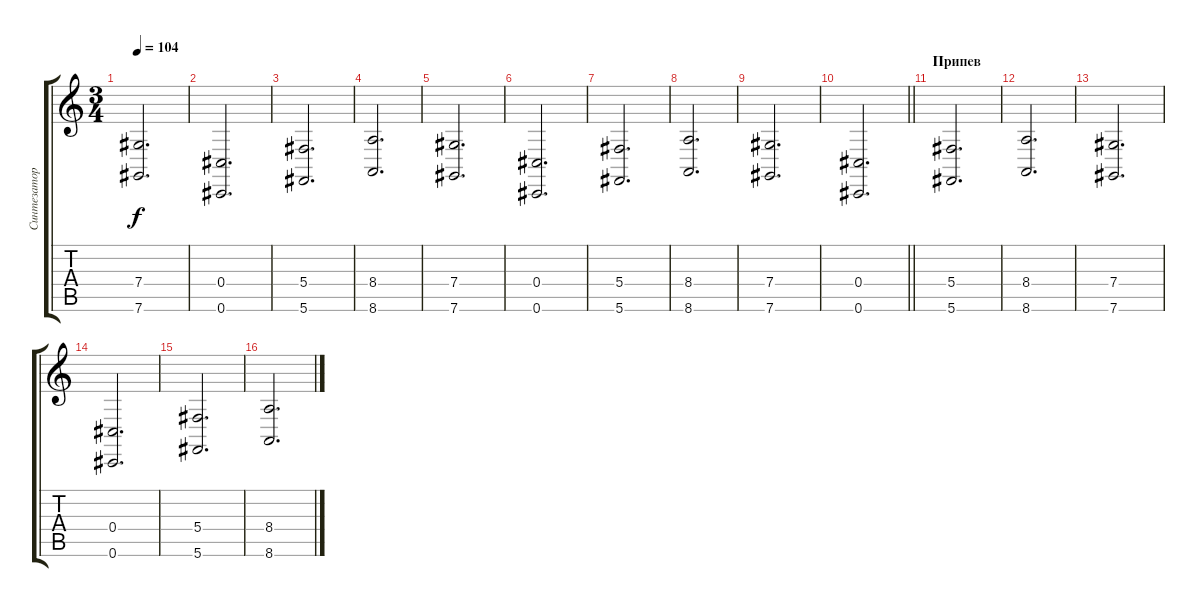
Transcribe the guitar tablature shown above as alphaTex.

\track ("Синтезатор" "Синтезатор") {instrument pad2warm}
\staff {score tabs}
\tuning (E4 B3 Gb3 Db3 A2 Db2) {hide}
\ts (3 4)
\tempo 104
\clef g2
\ks c
(7.4 7.6).2{d dy f} |
(0.4 0.6).2{d} |
(5.4 5.6).2{d} |
(8.4 8.6).2{d} |
(7.4 7.6).2{d} |
(0.4 0.6).2{d} |
(5.4 5.6).2{d} |
(8.4 8.6).2{d} |
(7.4 7.6).2{d} |
\barLineRight lightlight
(0.4 0.6).2{d} |
\section ("" "Припев")
(5.4 5.6).2{d} |
(8.4 8.6).2{d} |
(7.4 7.6).2{d} |
(0.4 0.6).2{d} |
(5.4 5.6).2{d} |
(8.4 8.6).2{d}
